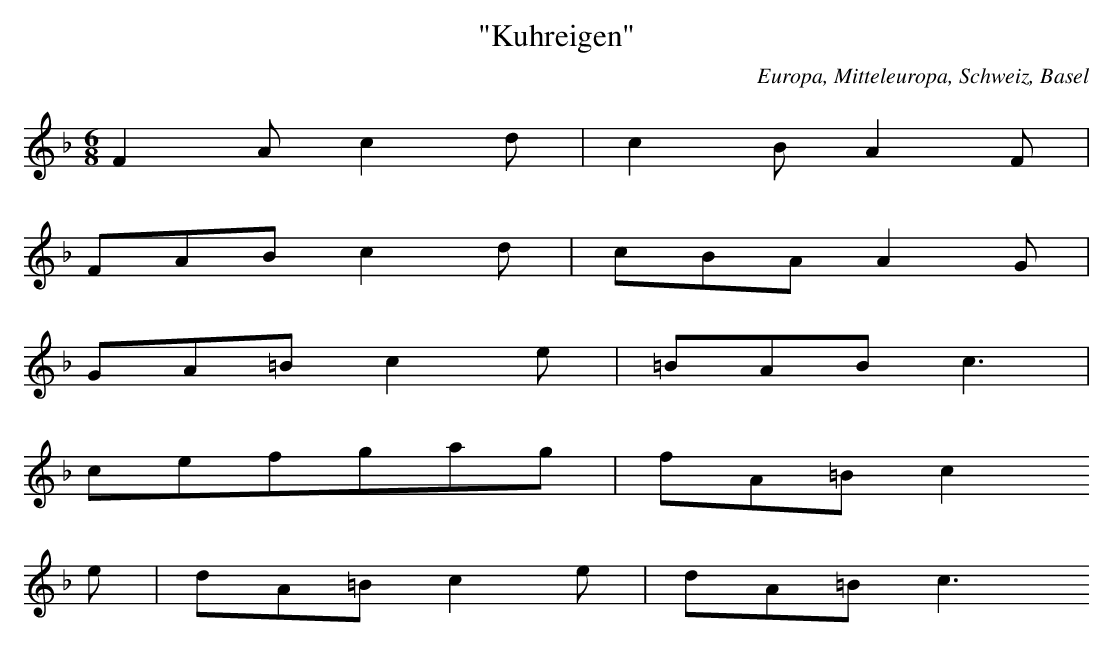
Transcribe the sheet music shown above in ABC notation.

X:1
T: "Kuhreigen"
O: Europa, Mitteleuropa, Schweiz, Basel
M: 6/8
L: 1/8
K: F
F2Ac2d | c2BA2F |
FABc2d | cBAA2G |
GA=Bc2e | =BABc3 |
cefgag | fA=Bc2
e | dA=Bc2e | dA=Bc3
